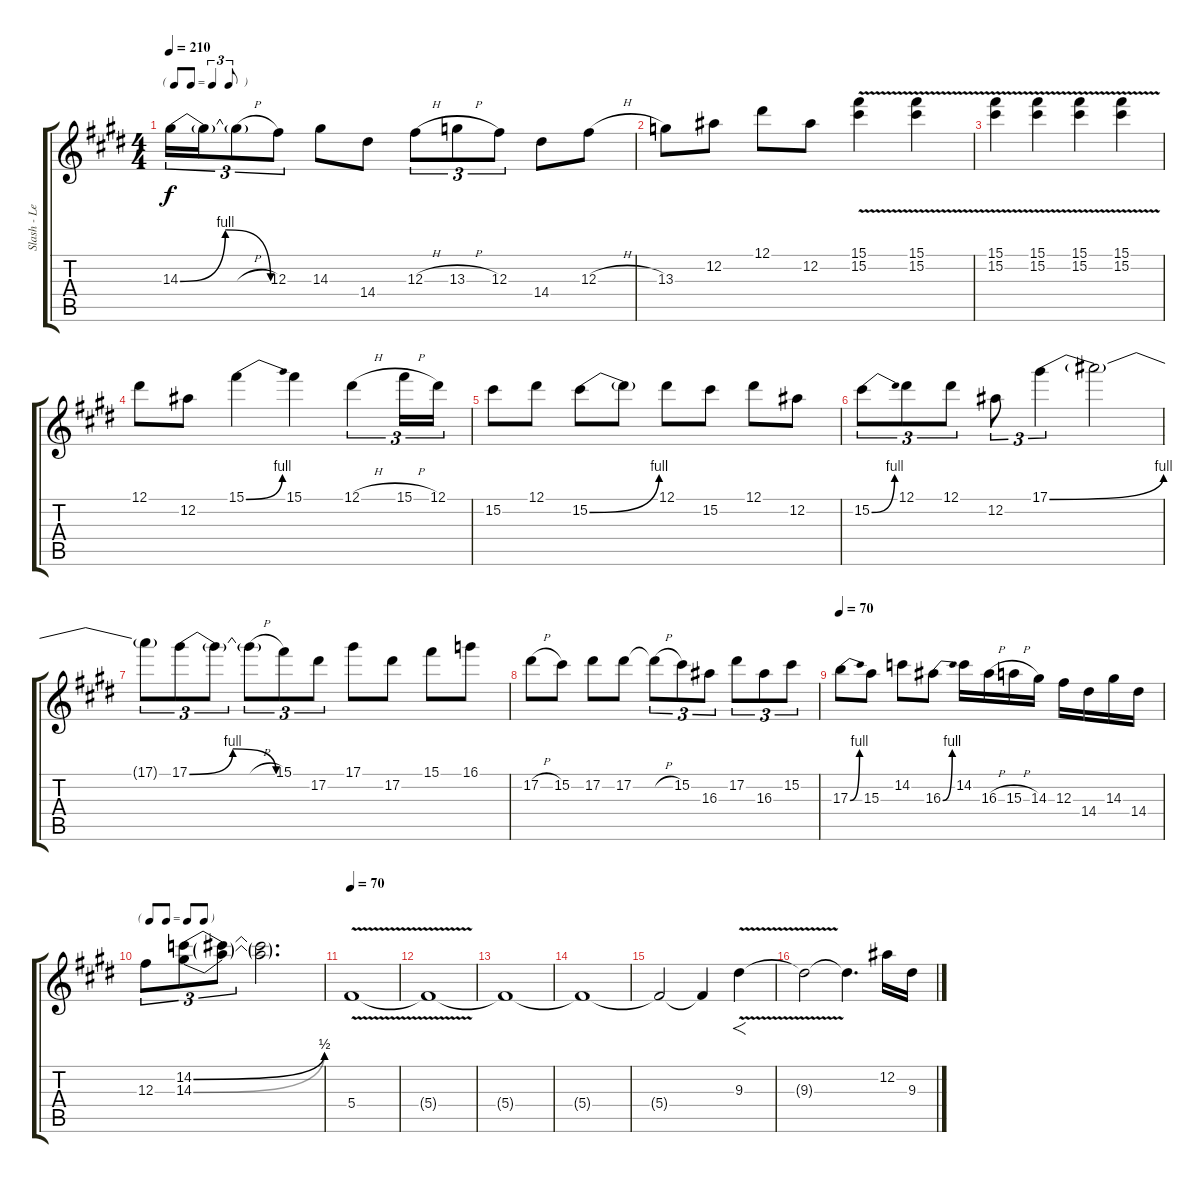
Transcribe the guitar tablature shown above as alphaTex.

\track ("Slash - Lead Guitar" "Slash - Le") {instrument distortionguitar}
\staff {score tabs}
\tuning (Eb4 Bb3 Gb3 Db3 Ab2 Eb2) {hide}
\ts (4 4)
\tf triplet8th
\tempo 210
\clef g2
\ks e
14.3{be (bendrelease 0 0 30 4 30 4 60 0)}.16{tu (3 2) dy f} 14.3{t}.16{tu (3 2)} 14.3{h t}.8{tu (3 2)} 12.3.8{tu (3 2)} 14.3.8 14.4.8 12.3{h}.8{tu (3 2)} 13.3{h}.8{tu (3 2)} 12.3.8{tu (3 2)} 14.4.8 12.3{h}.8 |
13.3.8 12.2.8 12.1.8 12.2.8 (15.1{v} 15.2{v}).4 (15.1{v} 15.2{v}).4 |
(15.1{v} 15.2{v}).4 (15.1{v} 15.2{v}).4 (15.1{v} 15.2{v}).4 (15.1{v} 15.2{v}).4 |
12.1.8 12.2.8 15.1{be (bend 0 0 60 4)}.4 15.1.4 12.1{h}.4{tu (3 2)} 15.1{h}.16{tu (3 2)} 12.1.16{tu (3 2)} |
15.2.8 12.1.8 15.2{be (bend 0 0 60 4)}.8 15.2{t}.8 12.1.8 15.2.8 12.1.8 12.2.8 |
15.2{be (bend 0 0 60 4)}.8{tu (3 2)} 12.1.8{tu (3 2)} 12.1.8{tu (3 2)} 12.2.8{tu (3 2)} 17.1{be (bend 0 0 60 4)}.4{tu (3 2)} 17.1{t}.2 |
17.1{t}.8{tu (3 2)} 17.1{be (bendrelease 0 0 31 4 31 4 60 0)}.8{tu (3 2)} 17.1{t}.8{tu (3 2)} 17.1{h t}.8{tu (3 2)} 15.1.8{tu (3 2)} 17.2.8{tu (3 2)} 17.1.8 17.2.8 15.1.8 16.1.8 |
17.2{h}.8 15.2.8 17.2.8 17.2.8 17.2{h t}.8{tu (3 2)} 15.2.8{tu (3 2)} 16.3.8{tu (3 2)} 17.2.8{tu (3 2)} 16.3.8{tu (3 2)} 15.2.8{tu (3 2)} |
\tempo 70
17.3{be (bend 0 0 60 4)}.8 15.3.8 14.2.8 16.3{be (bend 0 0 60 4)}.8 14.2.16 16.3{h}.16 15.3{h}.16 14.3.16 12.3.16 14.4.16 14.3.16 14.4.16 |
\tf none
12.3.8{tu (3 2)} (14.2{be (bend 0 0 60 2)} 14.3{be (bend 0 0 60 2)}).8{tu (3 2)} (14.2{t} 14.3{t}).8{tu (3 2)} (14.2{t} 14.3{t}).2{d} |
\tempo 70
5.4{v}.1 |
5.4{t}.1 |
5.4{t}.1{volume 0} |
5.4{t}.1 |
5.4{t}.2 5.4{t}.4 9.3{v}.4{f volume 16} |
9.3{t}.2 9.3{t}.4{d} 12.2.16 9.3.16
